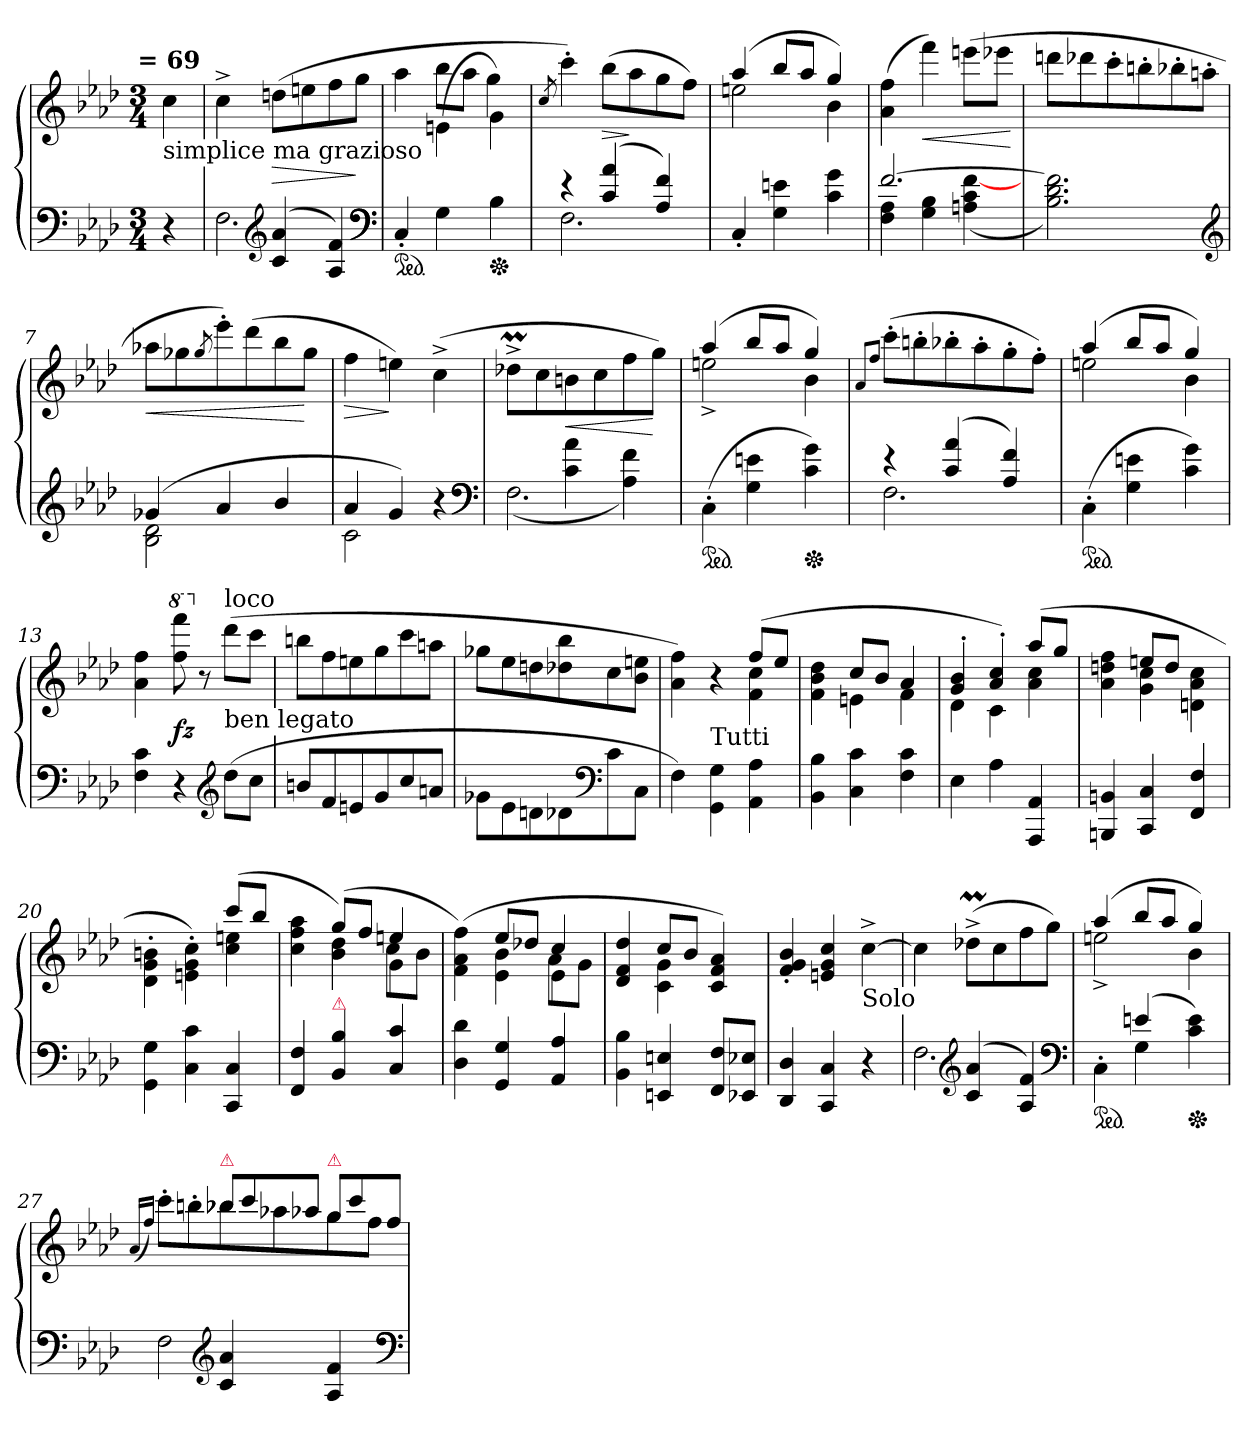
**kern	**kern	**dynam
*part1	*part1	*part1
*staff2	*staff1	*staff1/2
*clefF4	*clefG2	*
*k[b-e-a-d-]	*k[b-e-a-d-]	*
!!LO:TX:omd:t=&nbsp;=&nbsp;69
*M3/4	*M3/4	*
*MM69	*MM69	*
=	=	=
!	!LO:TX:b:t=simplice ma grazioso	!
4r	4cc	.
=1	=1	=1
*^	*	*
4ryy	2.F	4cc^>	.
*clefG2	*	*	*
(<4c 4a-	.	(>8ddnL	>
.	.	8een	.
4A- 4f)	.	8ff	.
.	.	8ggJ	]
*v	*v	*	*
*clefF4	*	*
=2	=2	=2
*	*^	*
*ped	*	*	*
4C'<	4ryy	4aa-	.
4G	(>4en\	8bb-L	.
.	.	8aa-J	.
*Xped	*	*	*
4B-	4g\)	4gg	.
*	*v	*v	*
=3	=3	=3
.	8qcc/	.
*^	*	*
4re	2.F	4ccc'>)	.
(<4c 4a-	.	(>8bb-L	>
.	.	8aa-	]
4A- 4f)	.	8gg	.
.	.	8ffJ)	.
*v	*v	*	*
=4	=4	=4
*	*^	*
4C'<	(>4aa-	2een	.
4G 4en	8bb-L	.	.
.	8aa-J	.	.
4c 4g	4gg)	4b-	.
*	*v	*v	*
=5	=5	=5
*^	*	*
[2.f	4F 4A-	(>4a- 4ff	.
!	!	!	!LO:HP:b
.	4G 4B-	4fff)	<
.	(>4An 4c [4f	(8eeenL	.
.	.	8eee-XJ	.
*v	*v	*	*
.	.	[
=6	=6	=6
2.B- 2.d- 2.f])	8dddnL	.
.	8ddd-X	.
.	8ccc'>	.
.	8bbn'>	.
.	8bb-X'>	.
.	8aan'>J	.
*clefG2	*	*
=7	=7	=7
*^	*	*
!	!	!	!LO:HP:b
(>4g-X	2B- 2d-	8aa-XL	<
.	.	8gg-X	.
.	.	8qgg-/	.
4a-	.	8eee-'>)	.
.	.	(>8ddd-	.
4b-/	4ryy	8bb-	.
.	.	8gg-J	[
=8	=8	=8	=8
!	!	!	!LO:HP:b
4a-	2c	4ff	>
4g)	.	4een)	]
4r	4ryy	(>4cc^<	.
*clefF4	*	*	*
=9	=9	=9	=9
4ryy	(>2.F	8dd-XM^<L	.
.	.	8cc	.
4c\ 4a-\	.	8bn	<
.	.	8cc	.
4A-\ 4f\)	.	8ff	.
.	.	8ggJ)	[
*v	*v	*	*
=10	=10	=10
*	*^	*
*ped	*	*	*
(>4C'>\	(>4aa-	2een^<	.
4G 4en	8bb-L	.	.
.	8aa-J	.	.
*Xped	*	*	*
4c 4g)	4gg)	4b-	.
*	*v	*v	*
=11	=11	=11
.	8qqa-/L	.
.	8qqff/J	.
*^	*	*
4re	2.F	(>8ccc'>L	.
.	.	8bbn'>	.
(<4c 4a-	.	8bb-X'>	.
.	.	8aa-'>	.
4A- 4f)	.	8gg'>	.
.	.	8ff'>J)	.
*v	*v	*	*
=12	=12	=12
*	*^	*
*ped	*	*	*
(>4C'\	(>4aa-	2een	.
4G 4en	8bb-L	.	.
.	8aa-J	.	.
4c 4g)	4gg)	4b-	.
*	*v	*v	*
=13	=13	=13
4F 4c	4a- 4ff	.
*	*8va	*
4r	8fff 8ffff	fz
*	*X8va	*
.	8r	.
*clefG2	*	*
!	!LO:TX:a:t=loco	!
!LO:TX:a:t=ben legato	!	!
(>8dd-L	(>8ddd-L	.
8ccJ	8cccJ	.
=14	=14	=14
8bnL	8bbnL	.
8f	8ff	.
8en	8een	.
8g	8gg	.
8cc	8ccc	.
8anJ	8aanJ	.
=15	=15	=15
8g-X\L	8gg-XL	.
8e-	8ee-	.
8dn	8ddn	.
8d-X	8dd-X 8bb-	.
*clefF4	*	*
8c	8cc	.
8CJ	8b- 8eenJ	.
=16	=16	=16
*	*^	*
4F)	4ryy	4a- 4ff)	.
!	!LO:TX:b:t=Tutti	!	!
4GG!\ 4G!\	4ryy	4r	.
4AA-! 4A-!	(>8ff!L	4f! 4cc!	.
.	8ee-!J	.	.
=17	=17	=17	=17
4BB-! 4B-!	4ryy	4f!\ 4b-!\ 4dd-!\	.
4C! 4c!	8cc!L	4en!	.
.	8b-!J	.	.
4F! 4c!	4a-!	4f!	.
=18	=18	=18	=18
4E-!	4g!'> 4b-!'>	4d-!	.
4A-!	4a-!'> 4cc!'>)	4c!	.
4AAA-! 4AA-!	(>8aa-!L	4a-! 4cc!	.
.	8gg!J	.	.
=19	=19	=19	=19
4BBBn! 4BBn!	4ryy	4a-! 4ddn! 4ff!	.
4CC! 4C!	8een!L	4g! 4cc!	.
.	8dd!J	.	.
4FF! 4F!	4ryy	4dn!\ 4a-!\ 4cc!\	.
=20	=20	=20	=20
4GG!\ 4G!\	4ryy	4d-!'>\ 4g!'>\ 4bn!'>\	.
4C! 4c!	4ryy	4en!'>\ 4g!'>\ 4cc!'>\)	.
4CC! 4C!	(>8ccc!L	4cc! 4een!	.
.	8bb-!J	.	.
=21	=21	=21	=21
*	*	*^	*
4FF! 4F!	4ryy	4cc! 4ff! 4aa-!	4ryy	.
!	!LO:TX:b:color=crimson:t=⚠	!	!	!
4BB-!/ 4B-!/	(>8gg!L)	4b-! 4dd-!	4ryy	.
.	8ff!J	.	.	.
4C!/ 4c!/	4een!	4g!	8cc!\L	.
.	.	.	8b-!J	.
=22	=22	=22	=22	=22
4D-! 4d-!	4ryy	(>4f! 4a-! 4ff!)	4ryy	.
4GG! 4G!	8ee-!L	4e-! 4b-!	4ryy	.
.	8dd-X!J	.	.	.
4AA-!/ 4A-!/	4cc!	4e-!	8a-!\L	.
.	.	.	8g!J	.
*	*	*v	*v	*
=23	=23	=23	=23
4BB-! 4B-!	4ryy	4d-! 4f! 4dd-!	.
4EEn! 4En!	4c!\ 4g!\	8cc!/L	.
.	.	8b-!J	.
8FF! 8F!L	4ryy	4c!/ 4f!/ 4a-!/)	.
8EE-X! 8E-X!J	.	.	.
*	*v	*v	*
=24	=24	=24
4DD-! 4D-!	4f!'< 4g!'< 4b-!'<	.
4CC! 4C!	4en! 4g! 4cc!	.
!	!LO:TX:b:t=Solo	!
4r	[4cc^>	.
=25	=25	=25
*^	*	*
4ryy	2.F	4cc]	.
*clefG2	*	*	*
(<4c 4a-	.	(>8dd-XM^<L	.
.	.	8cc	.
4A- 4f)	.	8ff	.
.	.	8ggJ)	.
*clefF4	*	*	*
=26	=26	=26	=26
*	*	*^	*
*ped	*	*	*	*
4ryy	4C'>\	(>4aa-	2een^<	.
(>4en	4G	8bb-L	.	.
.	.	8aa-J	.	.
*Xped	*	*	*	*
4ryy	4c 4e)	4gg)	4b-	.
=27	=27	=27	=27	=27
.	.	(<16qqa-/LL	.	.
.	.	16qqff/JJ)	.	.
4ryy	2F	4ryy	8ccc'L	.
.	.	.	8bbn'	.
*clefG2	*	*	*	*
*	*	*Xtuplet	*	*
!	!	!LO:TX:a:color=crimson:t=⚠	!	!
4c 4a-	.	12bb-XL	8bb-X	.
.	.	12ccc	.	.
.	.	.	8aa-X	.
.	.	12aa-XJ	.	.
!	!	!LO:TX:a:color=crimson:t=⚠	!	!
4A- 4f	4ryy	12ggL	8gg	.
.	.	12ccc	.	.
.	.	.	8ffJ	.
.	.	12ffJ	.	.
*v	*v	*	*	*
*	*v	*v	*
*clefF4	*	*
=	=	=
*-	*-	*-
